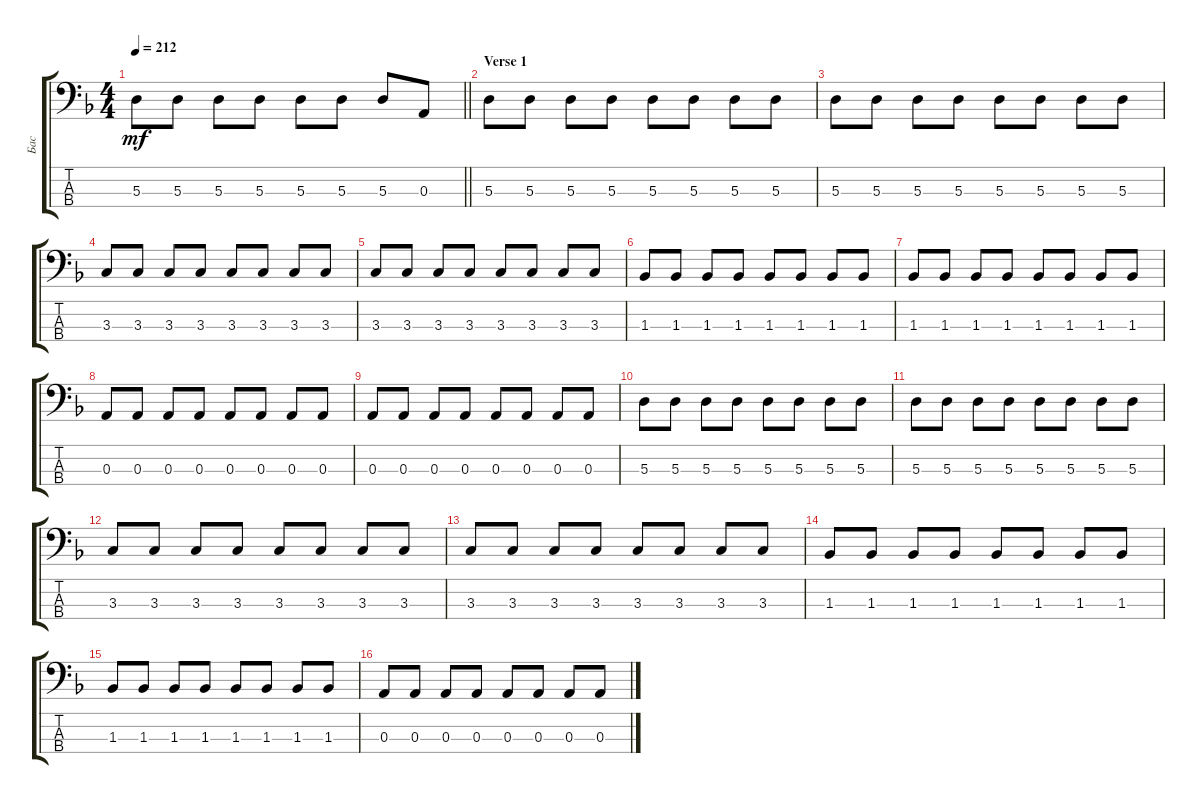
\track ("Бас" "Бас") {instrument electricbassfinger}
\staff {score tabs}
\tuning (G2 D2 A1 E1) {hide}
\ts (4 4)
\tempo 212
\clef f4
\barLineRight lightlight
\ks dminor
5.3.8{dy mf} 5.3.8 5.3.8 5.3.8 5.3.8 5.3.8 5.3.8 0.3.8 |
\section ("" "Verse 1")
5.3.8 5.3.8 5.3.8 5.3.8 5.3.8 5.3.8 5.3.8 5.3.8 |
5.3.8 5.3.8 5.3.8 5.3.8 5.3.8 5.3.8 5.3.8 5.3.8 |
3.3.8 3.3.8 3.3.8 3.3.8 3.3.8 3.3.8 3.3.8 3.3.8 |
3.3.8 3.3.8 3.3.8 3.3.8 3.3.8 3.3.8 3.3.8 3.3.8 |
1.3.8 1.3.8 1.3.8 1.3.8 1.3.8 1.3.8 1.3.8 1.3.8 |
1.3.8 1.3.8 1.3.8 1.3.8 1.3.8 1.3.8 1.3.8 1.3.8 |
0.3.8 0.3.8 0.3.8 0.3.8 0.3.8 0.3.8 0.3.8 0.3.8 |
0.3.8 0.3.8 0.3.8 0.3.8 0.3.8 0.3.8 0.3.8 0.3.8 |
5.3.8 5.3.8 5.3.8 5.3.8 5.3.8 5.3.8 5.3.8 5.3.8 |
5.3.8 5.3.8 5.3.8 5.3.8 5.3.8 5.3.8 5.3.8 5.3.8 |
3.3.8 3.3.8 3.3.8 3.3.8 3.3.8 3.3.8 3.3.8 3.3.8 |
3.3.8 3.3.8 3.3.8 3.3.8 3.3.8 3.3.8 3.3.8 3.3.8 |
1.3.8 1.3.8 1.3.8 1.3.8 1.3.8 1.3.8 1.3.8 1.3.8 |
1.3.8 1.3.8 1.3.8 1.3.8 1.3.8 1.3.8 1.3.8 1.3.8 |
0.3.8 0.3.8 0.3.8 0.3.8 0.3.8 0.3.8 0.3.8 0.3.8
